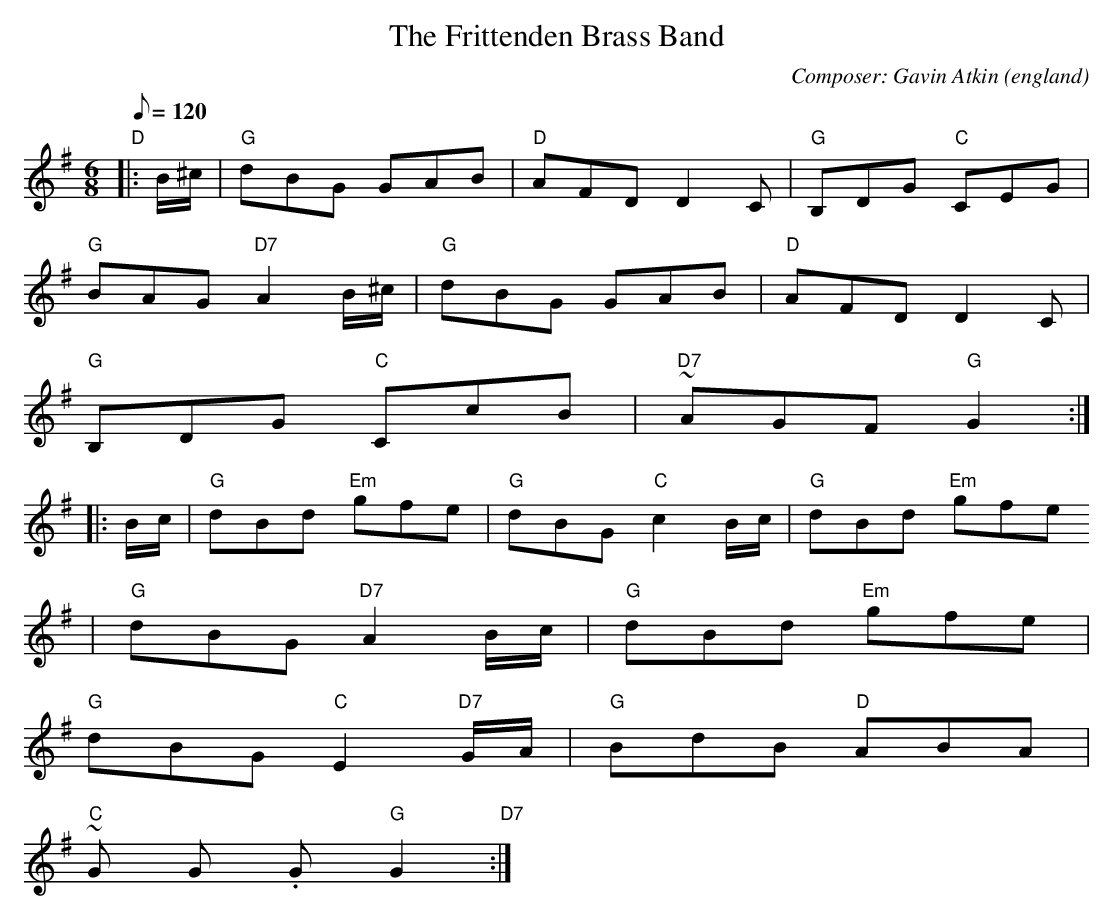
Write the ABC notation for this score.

X:1
T:The Frittenden Brass Band
O:england
C:Composer: Gavin Atkin
M:6/8
L:1/8
Q:120
K:G
"D" |: B/2^c/2 | "G" dBG GAB | "D" AFD D2 C | "G" B,DG "C" CEG |
"G" BAG "D7" A2 B/2^c/2 | "G" dBG GAB | "D" AFD D2 C |
"G" B,DG "C" CcB | "D7" ~AGF "G" G2 :|
|: B/2c/2 | "G" dBd "Em" gfe | "G" dBG "C" c2 B/2c/2 | "G" dBd "Em" gfe
|
"G" dBG "D7" A2 B/2c/2 | "G" dBd "Em" gfe |
"G" dBG "C" E2 "D7" G/2A/2 | "G" BdB "D" ABA |
"C" ~G G .G "G" G2 "D7" :|
